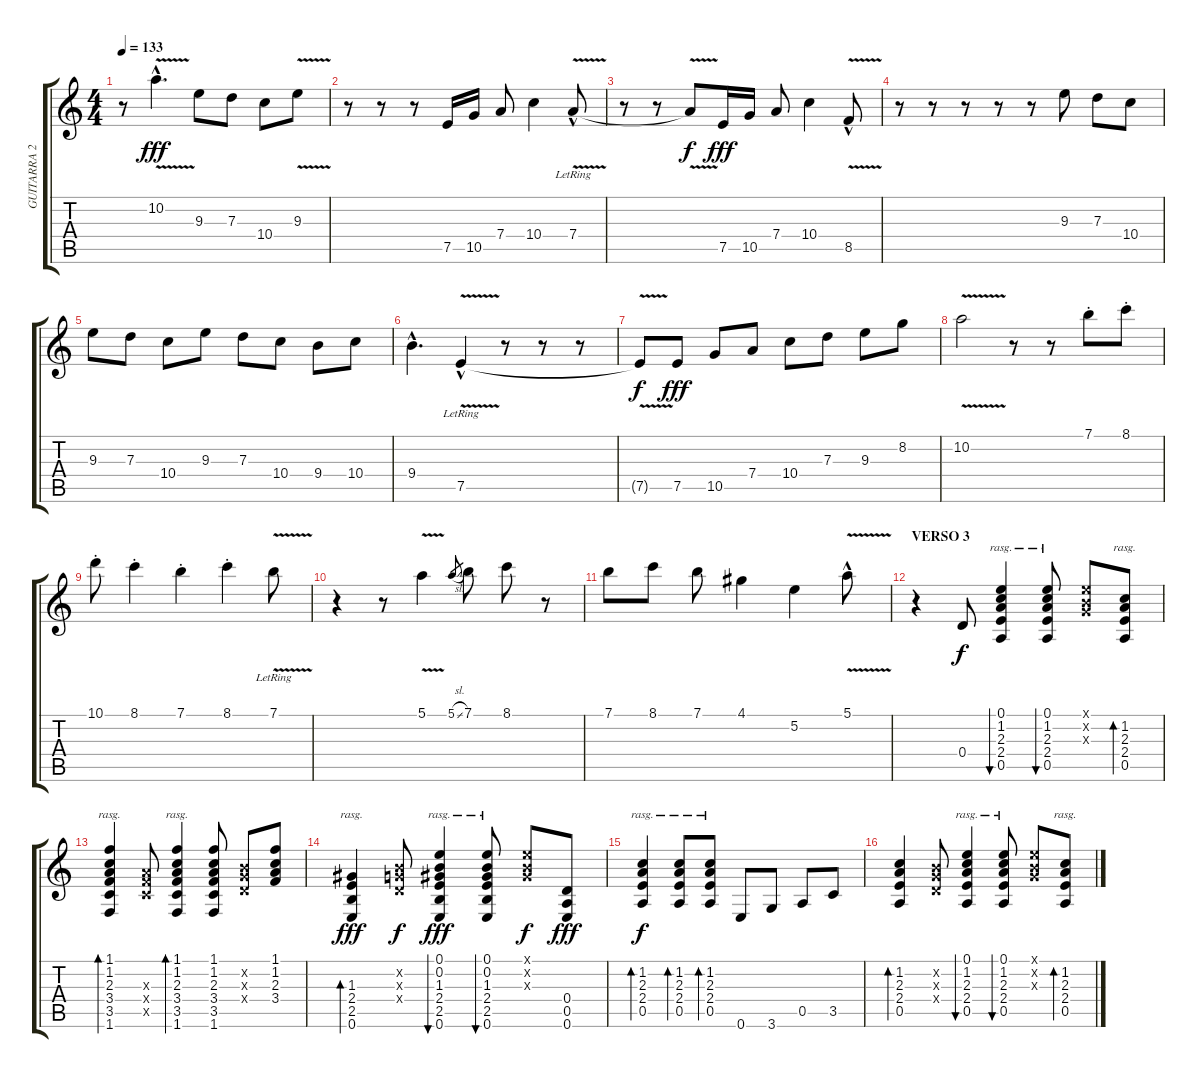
\track ("GUITARRA 2" "GUITARRA 2") {instrument overdrivenguitar}
\staff {score tabs}
\tuning (E4 B3 G3 D3 A2 E2) {hide}
\ts (4 4)
\tempo 133
\clef g2
\ks c
r.8{dy fff} 10.2{v hac}.4{d} 9.3.8 7.3.8 10.4.8 9.3{v}.8 |
r.8 r.8 r.8 7.5.16 10.5.16 7.4.8 10.4.4 7.4{v hac lr}.8 |
r.8 r.8 7.4{t}.8{dy f} 7.5.16{dy fff} 10.5.16 7.4.8 10.4.4 8.5{v hac}.8 |
r.8 r.8 r.8 r.8 r.8 9.3.8 7.3.8 10.4.8 |
9.3.8 7.3.8 10.4.8 9.3.8 7.3.8 10.4.8 9.4.8 10.4.8 |
9.4{hac}.4{d} 7.5{v hac lr}.4 r.8 r.8 r.8 |
7.5{t}.8{dy f instrument overdrivenguitar} 7.5.8{dy fff} 10.5.8 7.4.8 10.4.8 7.3.8 9.3.8 8.2.8 |
10.2{v}.2 r.8 r.8 7.1{st}.8 8.1{st}.8 |
10.1{st}.8 8.1{st}.4 7.1{st}.4 8.1{st}.4 7.1{v lr}.8 |
r.4 r.8 5.1{v}.4 5.1{sl}.8{gr} 7.1.8 8.1.8 r.8 |
7.1.8 8.1.8 7.1.8 4.1.4 5.2.4 5.1{v hac}.8 |
\section ("" "VERSO 3")
r.4 0.4.8{dy f} (0.1 1.2 2.3 2.4 0.5).4{bu 120 rasg ii volume 13 instrument electricguitarclean} (0.1 1.2 2.3 2.4 0.5).8{bu 120 rasg ii} (0.1{x} 0.2{x} 0.3{x}).8 (1.2 2.3 2.4 0.5).8{bd 120 rasg ii} |
(1.1 1.2 2.3 3.4 3.5 1.6).4{bd 120 rasg ii instrument acousticguitarnylon} (2.3{x} 3.4{x} 3.5{x}).8 (1.1 1.2 2.3 3.4 3.5 1.6).4{bd 120 rasg ii} (1.1 1.2 2.3 3.4 3.5 1.6).8 (0.2{x} 0.3{x} 0.4{x}).8 (1.1 1.2 2.3 3.4).8 |
(1.3 2.4 2.5 0.6).4{bd 120 rasg ii dy fff} (0.2{x} 0.3{x} 0.4{x}).8{dy f} (0.1 0.2 1.3 2.4 2.5 0.6).4{bu 120 rasg ii dy fff} (0.1 0.2 1.3 2.4 2.5 0.6).8{bu 120 rasg ii} (0.1{x} 0.2{x} 1.3{x}).8{dy f} (0.4 0.5 0.6).8{dy fff} |
(1.2 2.3 2.4 0.5).4{bd 120 rasg ii dy f} (1.2 2.3 2.4 0.5).8{bd 120 rasg ii} (1.2 2.3 2.4 0.5).8{bd 120 rasg ii} 0.6.8 3.6.8 0.5.8 3.5.8 |
(1.2 2.3 2.4 0.5).4{bd 60} (0.2{x} 0.3{x} 0.4{x}).8 (0.1 1.2 2.3 2.4 0.5).4{bu 120 rasg ii} (0.1 1.2 2.3 2.4 0.5).8{bu 120 rasg ii} (0.1{x} 0.2{x} 0.3{x}).8 (1.2 2.3 2.4 0.5).8{bd 120 rasg ii}
